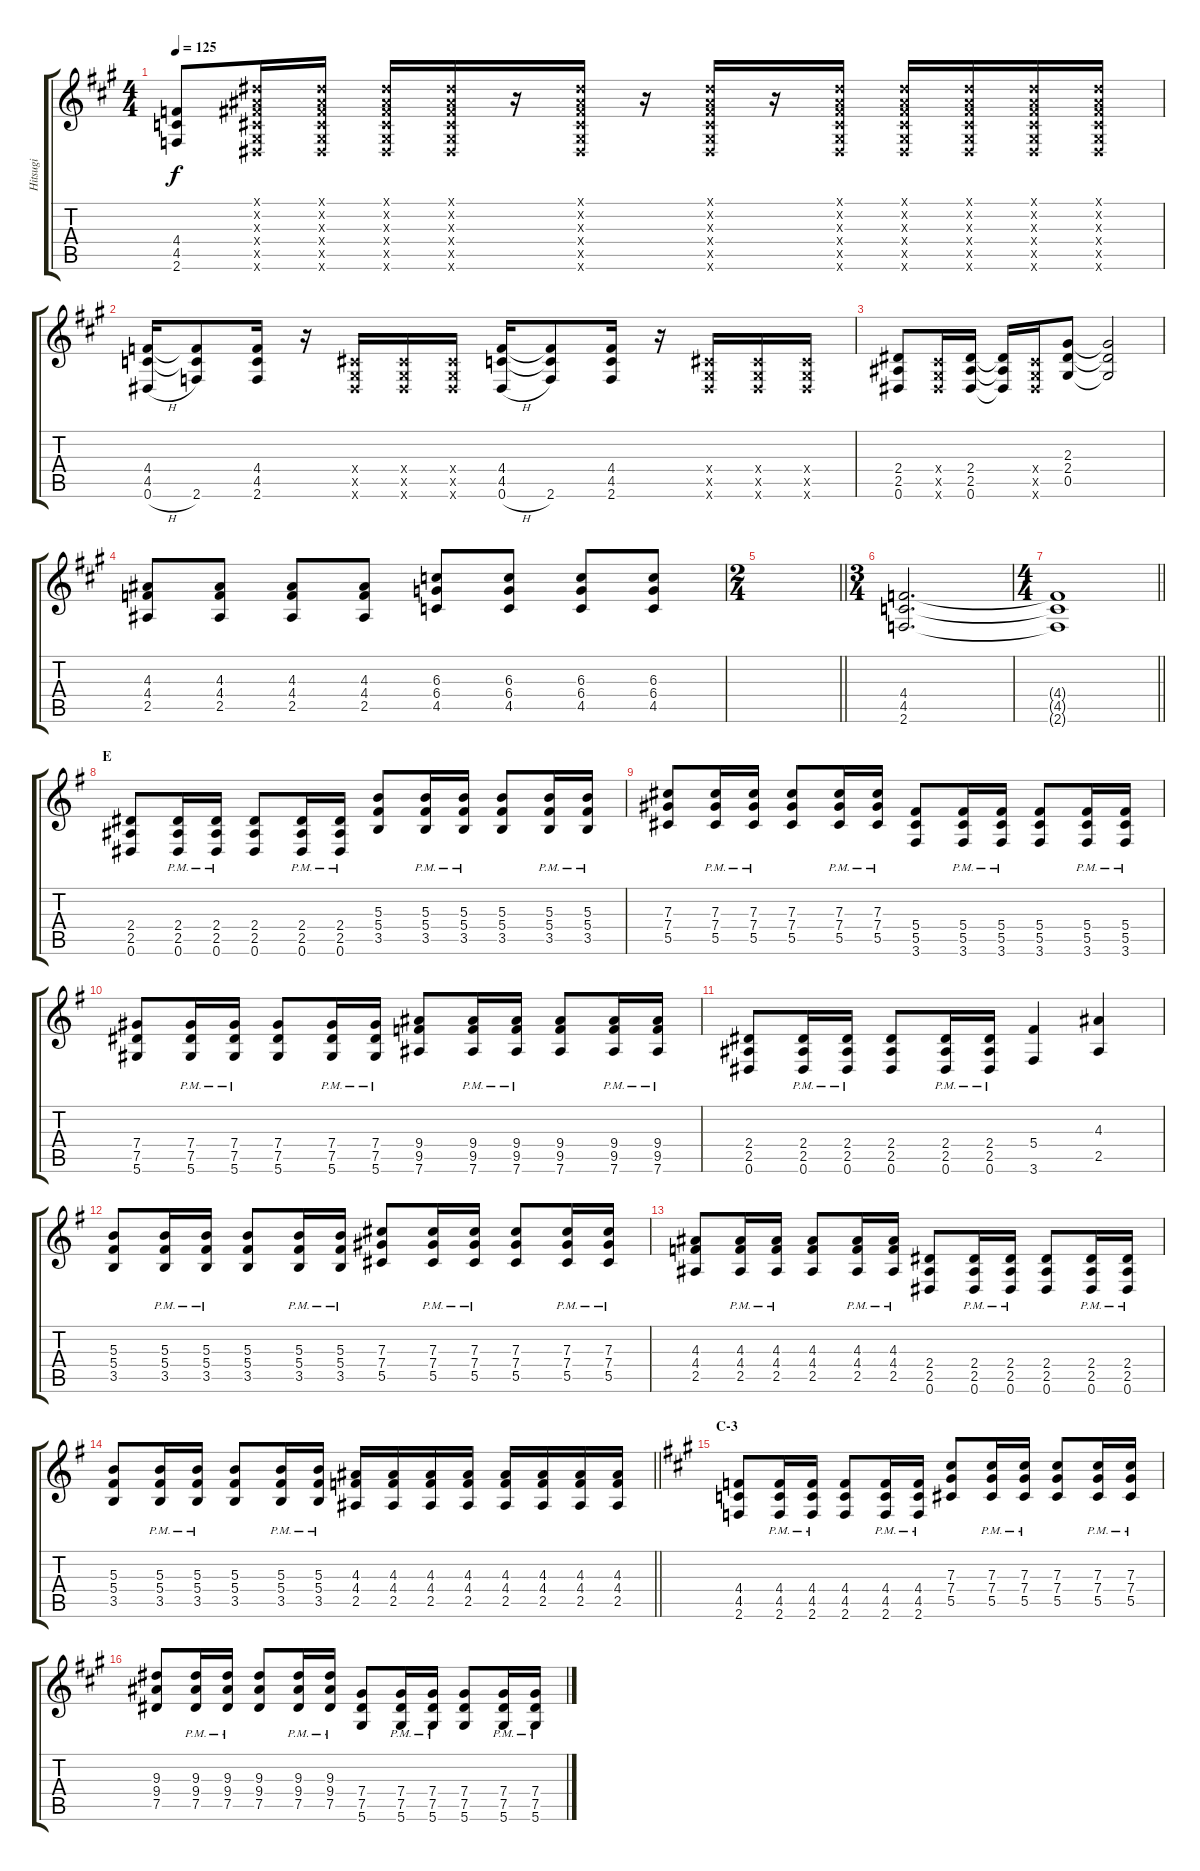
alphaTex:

\track ("Hitsugi" "Hitsugi") {instrument overdrivenguitar}
\staff {score tabs}
\tuning (Eb4 Bb3 Gb3 Db3 Ab2 Eb2) {hide}
\ts (4 4)
\tempo 125
\clef g2
\ks a
(4.4 4.5 2.6).8{dy f} (0.1{x} 0.2{x} 0.3{x} 0.4{x} 0.5{x} 0.6{x}).16 (0.1{x} 0.2{x} 0.3{x} 0.4{x} 0.5{x} 0.6{x}).16 (0.1{x} 0.2{x} 0.3{x} 0.4{x} 0.5{x} 0.6{x}).16 (0.1{x} 0.2{x} 0.3{x} 0.4{x} 0.5{x} 0.6{x}).16 r.16 (0.1{x} 0.2{x} 0.3{x} 0.4{x} 0.5{x} 0.6{x}).16 r.16 (0.1{x} 0.2{x} 0.3{x} 0.4{x} 0.5{x} 0.6{x}).16 r.16 (0.1{x} 0.2{x} 0.3{x} 0.4{x} 0.5{x} 0.6{x}).16 (0.1{x} 0.2{x} 0.3{x} 0.4{x} 0.5{x} 0.6{x}).16 (0.1{x} 0.2{x} 0.3{x} 0.4{x} 0.5{x} 0.6{x}).16 (0.1{x} 0.2{x} 0.3{x} 0.4{x} 0.5{x} 0.6{x}).16 (0.1{x} 0.2{x} 0.3{x} 0.4{x} 0.5{x} 0.6{x}).16 |
(4.4 4.5 0.6{h}).16 (4.4{t} 4.5{t} 2.6).8 (4.4 4.5 2.6).16 r.16 (0.4{x} 0.5{x} 0.6{x}).16 (0.4{x} 0.5{x} 0.6{x}).16 (0.4{x} 0.5{x} 0.6{x}).16 (4.4 4.5 0.6{h}).16 (4.4{t} 4.5{t} 2.6).8 (4.4 4.5 2.6).16 r.16 (0.4{x} 0.5{x} 0.6{x}).16 (0.4{x} 0.5{x} 0.6{x}).16 (0.4{x} 0.5{x} 0.6{x}).16 |
(2.4 2.5 0.6).8 (0.4{x} 0.5{x} 0.6{x}).16 (2.4 2.5 0.6).16 (2.4{t} 2.5{t} 0.6{t}).16 (0.4{x} 0.5{x} 0.6{x}).16 (2.3 2.4 0.5).8 (2.3{t} 2.4{t} 0.5{t}).2 |
(4.3 4.4 2.5).8 (4.3 4.4 2.5).8 (4.3 4.4 2.5).8 (4.3 4.4 2.5).8 (6.3 6.4 4.5).8 (6.3 6.4 4.5).8 (6.3 6.4 4.5).8 (6.3 6.4 4.5).8 |
\ts (2 4)
\barLineRight lightlight
|
\ts (3 4)
(4.4 4.5 2.6).2{d} |
\ts (4 4)
\barLineRight lightlight
(4.4{t} 4.5{t} 2.6{t}).1 |
\section ("" "E")
\ks g
(2.4 2.5 0.6).8 (2.4{pm} 2.5{pm} 0.6{pm}).16 (2.4{pm} 2.5{pm} 0.6{pm}).16 (2.4 2.5 0.6).8 (2.4{pm} 2.5{pm} 0.6{pm}).16 (2.4{pm} 2.5{pm} 0.6{pm}).16 (5.3 5.4 3.5).8 (5.3{pm} 5.4{pm} 3.5{pm}).16 (5.3{pm} 5.4{pm} 3.5{pm}).16 (5.3 5.4 3.5).8 (5.3{pm} 5.4{pm} 3.5{pm}).16 (5.3{pm} 5.4{pm} 3.5{pm}).16 |
(7.3 7.4 5.5).8 (7.3{pm} 7.4{pm} 5.5{pm}).16 (7.3{pm} 7.4{pm} 5.5{pm}).16 (7.3 7.4 5.5).8 (7.3{pm} 7.4{pm} 5.5{pm}).16 (7.3{pm} 7.4{pm} 5.5{pm}).16 (5.4 5.5 3.6).8 (5.4{pm} 5.5{pm} 3.6{pm}).16 (5.4{pm} 5.5{pm} 3.6{pm}).16 (5.4 5.5 3.6).8 (5.4{pm} 5.5{pm} 3.6{pm}).16 (5.4{pm} 5.5{pm} 3.6{pm}).16 |
(7.4 7.5 5.6).8 (7.4{pm} 7.5{pm} 5.6{pm}).16 (7.4{pm} 7.5{pm} 5.6{pm}).16 (7.4 7.5 5.6).8 (7.4{pm} 7.5{pm} 5.6{pm}).16 (7.4{pm} 7.5{pm} 5.6{pm}).16 (9.4 9.5 7.6).8 (9.4{pm} 9.5{pm} 7.6{pm}).16 (9.4{pm} 9.5{pm} 7.6{pm}).16 (9.4 9.5 7.6).8 (9.4{pm} 9.5{pm} 7.6{pm}).16 (9.4{pm} 9.5{pm} 7.6{pm}).16 |
(2.4 2.5 0.6).8 (2.4{pm} 2.5{pm} 0.6{pm}).16 (2.4{pm} 2.5{pm} 0.6{pm}).16 (2.4 2.5 0.6).8 (2.4{pm} 2.5{pm} 0.6{pm}).16 (2.4{pm} 2.5{pm} 0.6{pm}).16 (5.4 3.6).4 (4.3 2.5).4 |
(5.3 5.4 3.5).8 (5.3{pm} 5.4{pm} 3.5{pm}).16 (5.3{pm} 5.4{pm} 3.5{pm}).16 (5.3 5.4 3.5).8 (5.3{pm} 5.4{pm} 3.5{pm}).16 (5.3{pm} 5.4{pm} 3.5{pm}).16 (7.3 7.4 5.5).8 (7.3{pm} 7.4{pm} 5.5{pm}).16 (7.3{pm} 7.4{pm} 5.5{pm}).16 (7.3 7.4 5.5).8 (7.3{pm} 7.4{pm} 5.5{pm}).16 (7.3{pm} 7.4{pm} 5.5{pm}).16 |
(4.3 4.4 2.5).8 (4.3{pm} 4.4{pm} 2.5{pm}).16 (4.3{pm} 4.4{pm} 2.5{pm}).16 (4.3 4.4 2.5).8 (4.3{pm} 4.4{pm} 2.5{pm}).16 (4.3{pm} 4.4{pm} 2.5{pm}).16 (2.4 2.5 0.6).8 (2.4{pm} 2.5{pm} 0.6{pm}).16 (2.4{pm} 2.5{pm} 0.6{pm}).16 (2.4 2.5 0.6).8 (2.4{pm} 2.5{pm} 0.6{pm}).16 (2.4{pm} 2.5{pm} 0.6{pm}).16 |
\barLineRight lightlight
(5.3 5.4 3.5).8 (5.3{pm} 5.4{pm} 3.5{pm}).16 (5.3{pm} 5.4{pm} 3.5{pm}).16 (5.3 5.4 3.5).8 (5.3{pm} 5.4{pm} 3.5{pm}).16 (5.3{pm} 5.4{pm} 3.5{pm}).16 (4.3 4.4 2.5).16 (4.3 4.4 2.5).16 (4.3 4.4 2.5).16 (4.3 4.4 2.5).16 (4.3 4.4 2.5).16 (4.3 4.4 2.5).16 (4.3 4.4 2.5).16 (4.3 4.4 2.5).16 |
\section ("" "C-3")
\ks a
(4.4 4.5 2.6).8 (4.4{pm} 4.5{pm} 2.6{pm}).16 (4.4{pm} 4.5{pm} 2.6{pm}).16 (4.4 4.5 2.6).8 (4.4{pm} 4.5{pm} 2.6{pm}).16 (4.4{pm} 4.5{pm} 2.6{pm}).16 (7.3 7.4 5.5).8 (7.3{pm} 7.4{pm} 5.5{pm}).16 (7.3{pm} 7.4{pm} 5.5{pm}).16 (7.3 7.4 5.5).8 (7.3{pm} 7.4{pm} 5.5{pm}).16 (7.3{pm} 7.4{pm} 5.5{pm}).16 |
(9.3 9.4 7.5).8 (9.3{pm} 9.4{pm} 7.5{pm}).16 (9.3{pm} 9.4{pm} 7.5{pm}).16 (9.3 9.4 7.5).8 (9.3{pm} 9.4{pm} 7.5{pm}).16 (9.3{pm} 9.4{pm} 7.5{pm}).16 (7.4 7.5 5.6).8 (7.4{pm} 7.5{pm} 5.6{pm}).16 (7.4{pm} 7.5{pm} 5.6{pm}).16 (7.4 7.5 5.6).8 (7.4{pm} 7.5{pm} 5.6{pm}).16 (7.4{pm} 7.5{pm} 5.6{pm}).16
